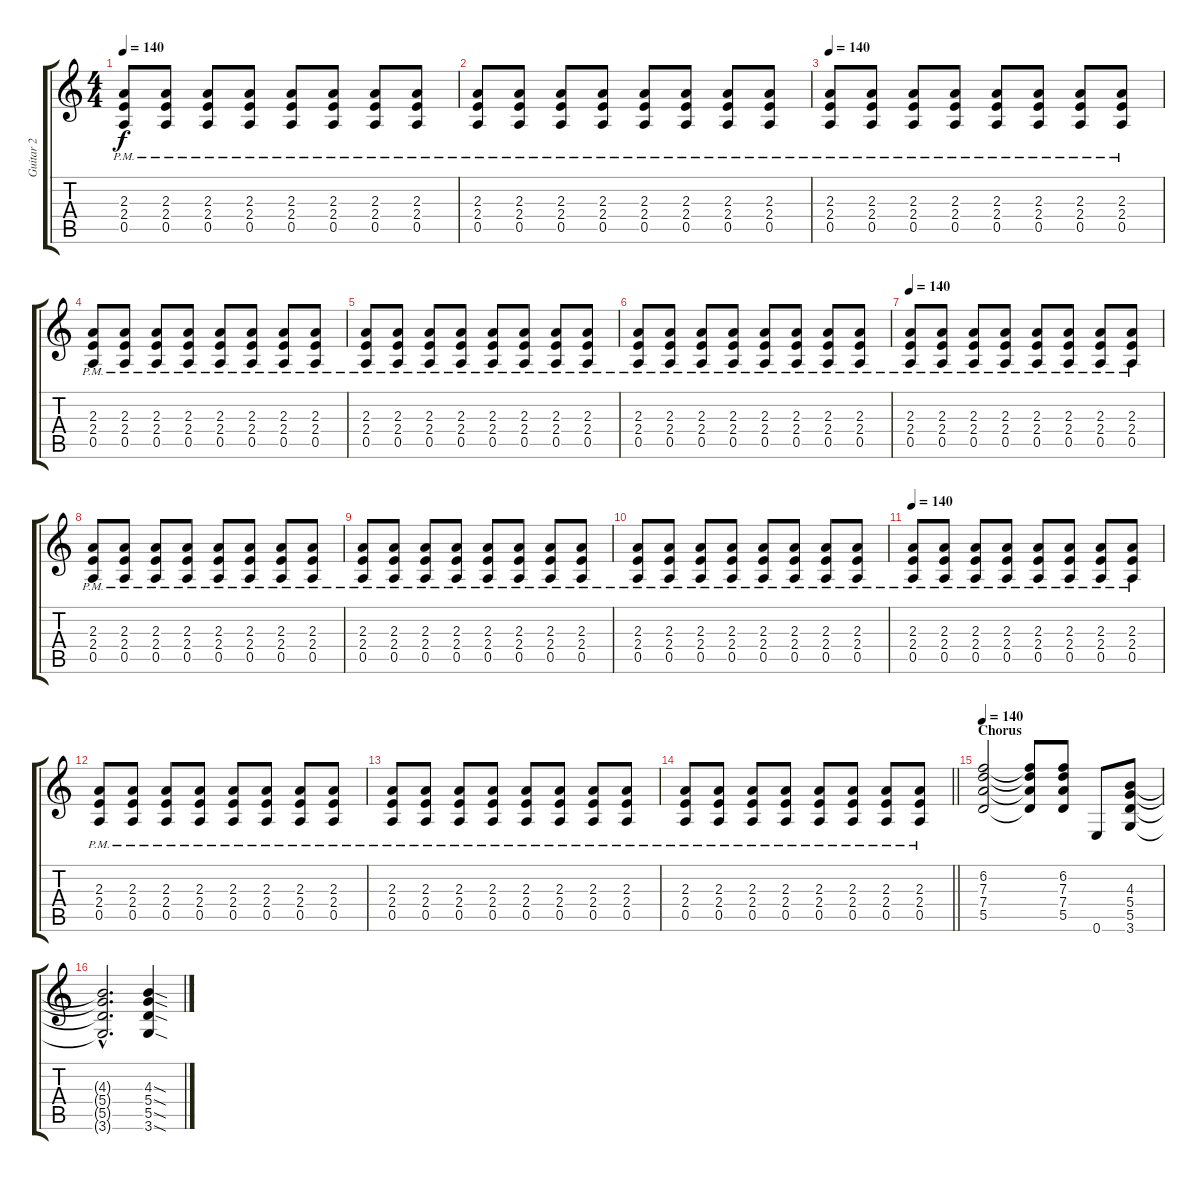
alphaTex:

\track ("Guitar 2" "Guitar 2") {instrument overdrivenguitar}
\staff {score tabs}
\tuning (E4 B3 G3 D3 A2 E2) {hide}
\ts (4 4)
\tempo 140
\clef g2
\ks c
(2.3{pm} 2.4{pm} 0.5{pm}).8{dy f} (2.3{pm} 2.4{pm} 0.5{pm}).8 (2.3{pm} 2.4{pm} 0.5{pm}).8 (2.3{pm} 2.4{pm} 0.5{pm}).8 (2.3{pm} 2.4{pm} 0.5{pm}).8 (2.3{pm} 2.4{pm} 0.5{pm}).8 (2.3{pm} 2.4{pm} 0.5{pm}).8 (2.3{pm} 2.4{pm} 0.5{pm}).8 |
(2.3{pm} 2.4{pm} 0.5{pm}).8 (2.3{pm} 2.4{pm} 0.5{pm}).8 (2.3{pm} 2.4{pm} 0.5{pm}).8 (2.3{pm} 2.4{pm} 0.5{pm}).8 (2.3{pm} 2.4{pm} 0.5{pm}).8 (2.3{pm} 2.4{pm} 0.5{pm}).8 (2.3{pm} 2.4{pm} 0.5{pm}).8 (2.3{pm} 2.4{pm} 0.5{pm}).8 |
\tempo 140
(2.3{pm} 2.4{pm} 0.5{pm}).8 (2.3{pm} 2.4{pm} 0.5{pm}).8 (2.3{pm} 2.4{pm} 0.5{pm}).8 (2.3{pm} 2.4{pm} 0.5{pm}).8 (2.3{pm} 2.4{pm} 0.5{pm}).8 (2.3{pm} 2.4{pm} 0.5{pm}).8 (2.3{pm} 2.4{pm} 0.5{pm}).8 (2.3{pm} 2.4{pm} 0.5{pm}).8 |
(2.3{pm} 2.4{pm} 0.5{pm}).8 (2.3{pm} 2.4{pm} 0.5{pm}).8 (2.3{pm} 2.4{pm} 0.5{pm}).8 (2.3{pm} 2.4{pm} 0.5{pm}).8 (2.3{pm} 2.4{pm} 0.5{pm}).8 (2.3{pm} 2.4{pm} 0.5{pm}).8 (2.3{pm} 2.4{pm} 0.5{pm}).8 (2.3{pm} 2.4{pm} 0.5{pm}).8 |
(2.3{pm} 2.4{pm} 0.5{pm}).8 (2.3{pm} 2.4{pm} 0.5{pm}).8 (2.3{pm} 2.4{pm} 0.5{pm}).8 (2.3{pm} 2.4{pm} 0.5{pm}).8 (2.3{pm} 2.4{pm} 0.5{pm}).8 (2.3{pm} 2.4{pm} 0.5{pm}).8 (2.3{pm} 2.4{pm} 0.5{pm}).8 (2.3{pm} 2.4{pm} 0.5{pm}).8 |
(2.3{pm} 2.4{pm} 0.5{pm}).8 (2.3{pm} 2.4{pm} 0.5{pm}).8 (2.3{pm} 2.4{pm} 0.5{pm}).8 (2.3{pm} 2.4{pm} 0.5{pm}).8 (2.3{pm} 2.4{pm} 0.5{pm}).8 (2.3{pm} 2.4{pm} 0.5{pm}).8 (2.3{pm} 2.4{pm} 0.5{pm}).8 (2.3{pm} 2.4{pm} 0.5{pm}).8 |
\tempo 140
(2.3{pm} 2.4{pm} 0.5{pm}).8 (2.3{pm} 2.4{pm} 0.5{pm}).8 (2.3{pm} 2.4{pm} 0.5{pm}).8 (2.3{pm} 2.4{pm} 0.5{pm}).8 (2.3{pm} 2.4{pm} 0.5{pm}).8 (2.3{pm} 2.4{pm} 0.5{pm}).8 (2.3{pm} 2.4{pm} 0.5{pm}).8 (2.3{pm} 2.4{pm} 0.5{pm}).8 |
(2.3{pm} 2.4{pm} 0.5{pm}).8 (2.3{pm} 2.4{pm} 0.5{pm}).8 (2.3{pm} 2.4{pm} 0.5{pm}).8 (2.3{pm} 2.4{pm} 0.5{pm}).8 (2.3{pm} 2.4{pm} 0.5{pm}).8 (2.3{pm} 2.4{pm} 0.5{pm}).8 (2.3{pm} 2.4{pm} 0.5{pm}).8 (2.3{pm} 2.4{pm} 0.5{pm}).8 |
(2.3{pm} 2.4{pm} 0.5{pm}).8 (2.3{pm} 2.4{pm} 0.5{pm}).8 (2.3{pm} 2.4{pm} 0.5{pm}).8 (2.3{pm} 2.4{pm} 0.5{pm}).8 (2.3{pm} 2.4{pm} 0.5{pm}).8 (2.3{pm} 2.4{pm} 0.5{pm}).8 (2.3{pm} 2.4{pm} 0.5{pm}).8 (2.3{pm} 2.4{pm} 0.5{pm}).8 |
(2.3{pm} 2.4{pm} 0.5{pm}).8 (2.3{pm} 2.4{pm} 0.5{pm}).8 (2.3{pm} 2.4{pm} 0.5{pm}).8 (2.3{pm} 2.4{pm} 0.5{pm}).8 (2.3{pm} 2.4{pm} 0.5{pm}).8 (2.3{pm} 2.4{pm} 0.5{pm}).8 (2.3{pm} 2.4{pm} 0.5{pm}).8 (2.3{pm} 2.4{pm} 0.5{pm}).8 |
\tempo 140
(2.3{pm} 2.4{pm} 0.5{pm}).8 (2.3{pm} 2.4{pm} 0.5{pm}).8 (2.3{pm} 2.4{pm} 0.5{pm}).8 (2.3{pm} 2.4{pm} 0.5{pm}).8 (2.3{pm} 2.4{pm} 0.5{pm}).8 (2.3{pm} 2.4{pm} 0.5{pm}).8 (2.3{pm} 2.4{pm} 0.5{pm}).8 (2.3{pm} 2.4{pm} 0.5{pm}).8 |
(2.3{pm} 2.4{pm} 0.5{pm}).8 (2.3{pm} 2.4{pm} 0.5{pm}).8 (2.3{pm} 2.4{pm} 0.5{pm}).8 (2.3{pm} 2.4{pm} 0.5{pm}).8 (2.3{pm} 2.4{pm} 0.5{pm}).8 (2.3{pm} 2.4{pm} 0.5{pm}).8 (2.3{pm} 2.4{pm} 0.5{pm}).8 (2.3{pm} 2.4{pm} 0.5{pm}).8 |
(2.3{pm} 2.4{pm} 0.5{pm}).8 (2.3{pm} 2.4{pm} 0.5{pm}).8 (2.3{pm} 2.4{pm} 0.5{pm}).8 (2.3{pm} 2.4{pm} 0.5{pm}).8 (2.3{pm} 2.4{pm} 0.5{pm}).8 (2.3{pm} 2.4{pm} 0.5{pm}).8 (2.3{pm} 2.4{pm} 0.5{pm}).8 (2.3{pm} 2.4{pm} 0.5{pm}).8 |
\barLineRight lightlight
(2.3{pm} 2.4{pm} 0.5{pm}).8 (2.3{pm} 2.4{pm} 0.5{pm}).8 (2.3{pm} 2.4{pm} 0.5{pm}).8 (2.3{pm} 2.4{pm} 0.5{pm}).8 (2.3{pm} 2.4{pm} 0.5{pm}).8 (2.3{pm} 2.4{pm} 0.5{pm}).8 (2.3{pm} 2.4{pm} 0.5{pm}).8 (2.3{pm} 2.4{pm} 0.5{pm}).8 |
\section ("" "Chorus")
\tempo 140
(6.2 7.3 7.4 5.5).2 (6.2{t} 7.3{t} 7.4{t} 5.5{t}).8 (6.2 7.3 7.4 5.5).8 0.6.8 (4.3 5.4 5.5 3.6).8 |
(4.3{hac t} 5.4{hac t} 5.5{hac t} 3.6{hac t}).2{d} (4.3{sod} 5.4{sod} 5.5{sod} 3.6{sod}).4
